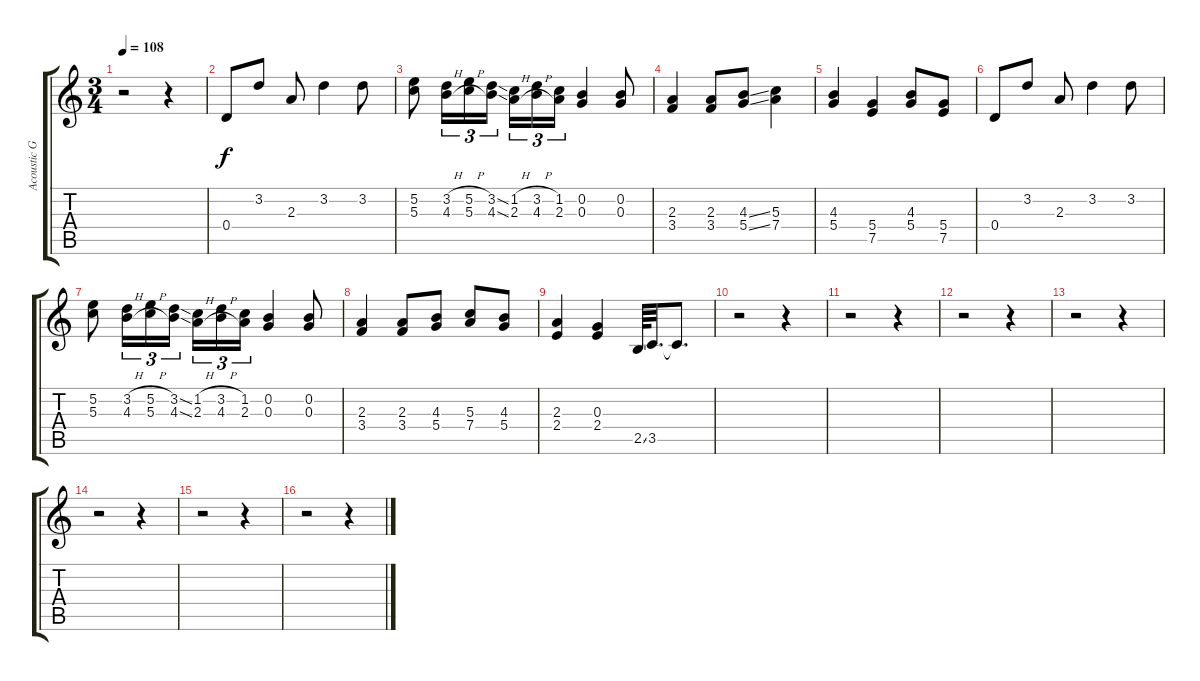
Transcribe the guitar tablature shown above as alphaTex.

\track ("Acoustic Guitar (Riff A1)" "Acoustic G") {instrument acousticguitarsteel}
\staff {score tabs}
\tuning (E4 B3 G3 D3 A2 E2) {hide}
\ts (3 4)
\tempo 108
\clef g2
\ks c
r.2{dy f} r.4 |
0.4.8 3.2.8 2.3.8 3.2.4 3.2.8 |
(5.2 5.3).8 (3.2{h} 4.3{h}).16{tu (3 2)} (5.2{h} 5.3{h}).16{tu (3 2)} (3.2{ss} 4.3{ss}).16{tu (3 2)} (1.2{h} 2.3{h}).16{tu (3 2)} (3.2{h} 4.3{h}).16{tu (3 2)} (1.2 2.3).16{tu (3 2)} (0.2 0.3).4 (0.2 0.3).8 |
(2.3 3.4).4 (2.3 3.4).8 (4.3{ss} 5.4{ss}).8 (5.3 7.4).4 |
(4.3 5.4).4 (5.4 7.5).4 (4.3 5.4).8 (5.4 7.5).8 |
0.4.8 3.2.8 2.3.8 3.2.4 3.2.8 |
(5.2 5.3).8 (3.2{h} 4.3{h}).16{tu (3 2)} (5.2{h} 5.3{h}).16{tu (3 2)} (3.2{ss} 4.3{ss}).16{tu (3 2)} (1.2{h} 2.3{h}).16{tu (3 2)} (3.2{h} 4.3{h}).16{tu (3 2)} (1.2 2.3).16{tu (3 2)} (0.2 0.3).4 (0.2 0.3).8 |
(2.3 3.4).4 (2.3 3.4).8 (4.3 5.4).8 (5.3 7.4).8 (4.3 5.4).8 |
(2.3 2.4).4 (0.3 2.4).4 2.5{ss}.64 3.5.32{d} 3.5{t}.8{d} |
r.2 r.4 |
r.2 r.4 |
r.2 r.4 |
r.2 r.4 |
r.2 r.4 |
r.2 r.4 |
r.2 r.4
